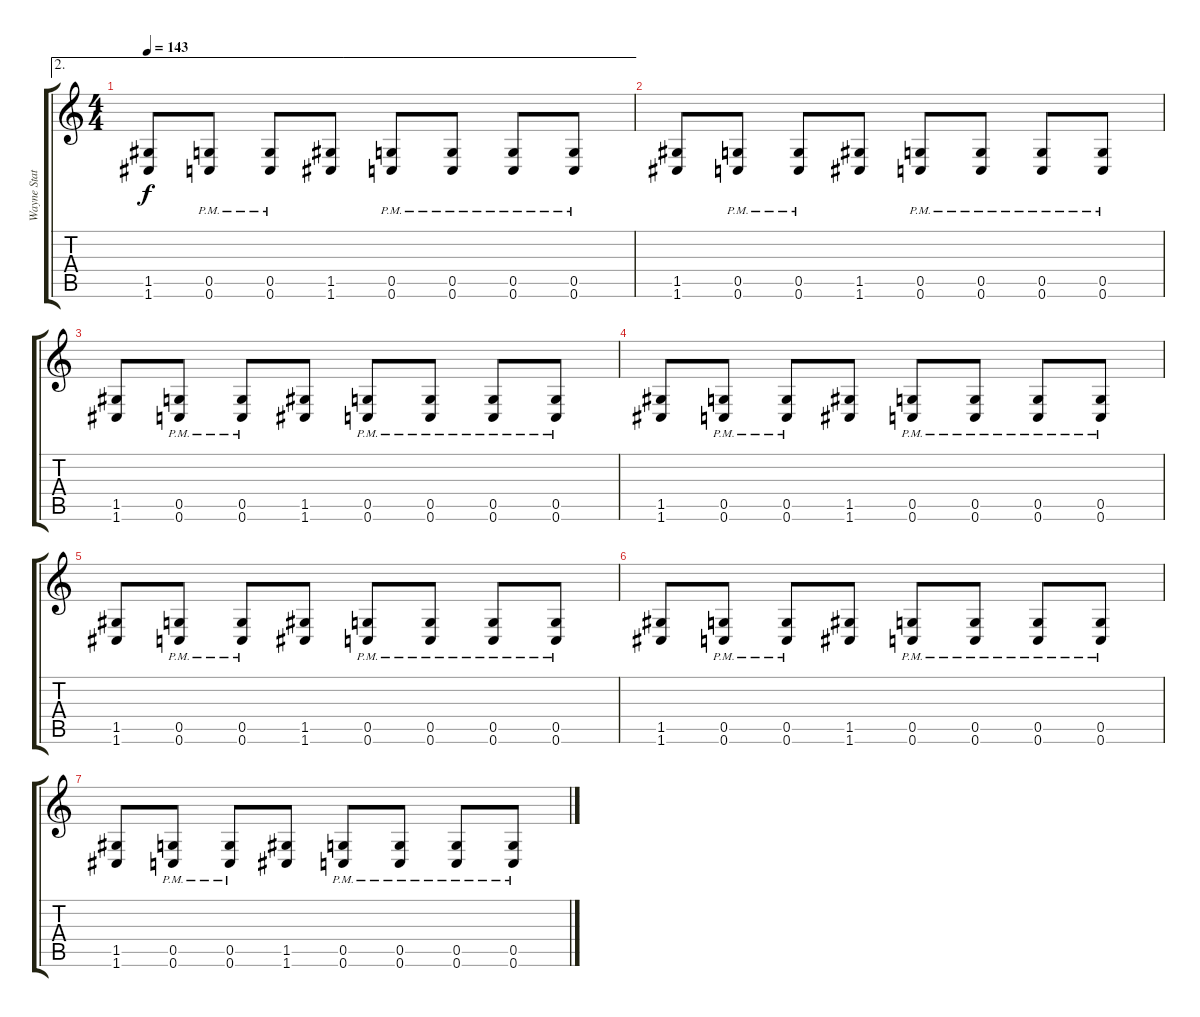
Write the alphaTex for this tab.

\track ("Wayne Static" "Wayne Stat") {instrument distortionguitar}
\staff {score tabs}
\tuning (D4 A3 F3 C3 G2 C2) {hide}
\ae 2
\ts (4 4)
\tempo 143
\clef g2
\ks c
(1.5 1.6).8{dy f} (0.5{pm} 0.6{pm}).8 (0.5{pm} 0.6{pm}).8 (1.5 1.6).8 (0.5{pm} 0.6{pm}).8 (0.5{pm} 0.6{pm}).8 (0.5{pm} 0.6{pm}).8 (0.5{pm} 0.6{pm}).8 |
(1.5 1.6).8 (0.5{pm} 0.6{pm}).8 (0.5{pm} 0.6{pm}).8 (1.5 1.6).8 (0.5{pm} 0.6{pm}).8 (0.5{pm} 0.6{pm}).8 (0.5{pm} 0.6{pm}).8 (0.5{pm} 0.6{pm}).8 |
(1.5 1.6).8 (0.5{pm} 0.6{pm}).8 (0.5{pm} 0.6{pm}).8 (1.5 1.6).8 (0.5{pm} 0.6{pm}).8 (0.5{pm} 0.6{pm}).8 (0.5{pm} 0.6{pm}).8 (0.5{pm} 0.6{pm}).8 |
(1.5 1.6).8 (0.5{pm} 0.6{pm}).8 (0.5{pm} 0.6{pm}).8 (1.5 1.6).8 (0.5{pm} 0.6{pm}).8{volume 2} (0.5{pm} 0.6{pm}).8 (0.5{pm} 0.6{pm}).8 (0.5{pm} 0.6{pm}).8 |
(1.5 1.6).8 (0.5{pm} 0.6{pm}).8 (0.5{pm} 0.6{pm}).8 (1.5 1.6).8 (0.5{pm} 0.6{pm}).8 (0.5{pm} 0.6{pm}).8 (0.5{pm} 0.6{pm}).8 (0.5{pm} 0.6{pm}).8 |
(1.5 1.6).8 (0.5{pm} 0.6{pm}).8 (0.5{pm} 0.6{pm}).8 (1.5 1.6).8 (0.5{pm} 0.6{pm}).8 (0.5{pm} 0.6{pm}).8 (0.5{pm} 0.6{pm}).8 (0.5{pm} 0.6{pm}).8 |
(1.5 1.6).8 (0.5{pm} 0.6{pm}).8 (0.5{pm} 0.6{pm}).8 (1.5 1.6).8 (0.5{pm} 0.6{pm}).8 (0.5{pm} 0.6{pm}).8 (0.5{pm} 0.6{pm}).8 (0.5{pm} 0.6{pm}).8
